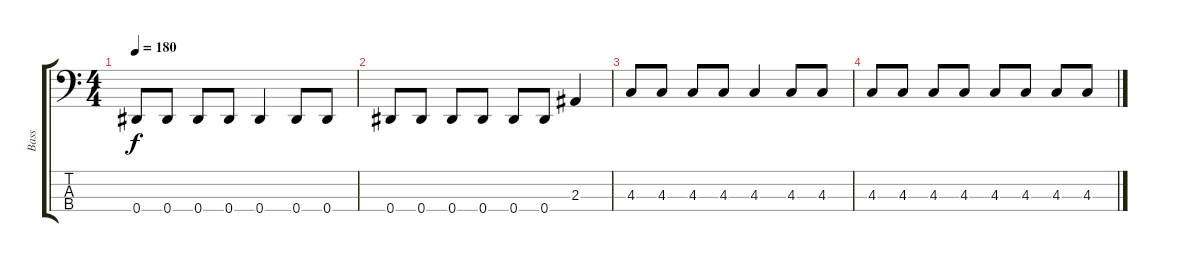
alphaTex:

\track ("Bass" "Bass") {instrument electricbasspick}
\staff {score tabs}
\tuning (Gb2 Db2 Ab1 Eb1) {hide}
\ts (4 4)
\tempo 180
\clef f4
\ks c
0.4.8{dy f} 0.4.8 0.4.8 0.4.8 0.4.4 0.4.8 0.4.8 |
0.4.8 0.4.8 0.4.8 0.4.8 0.4.8 0.4.8 2.3.4 |
4.3.8 4.3.8 4.3.8 4.3.8 4.3.4 4.3.8 4.3.8 |
4.3.8 4.3.8 4.3.8 4.3.8 4.3.8 4.3.8 4.3.8 4.3.8
